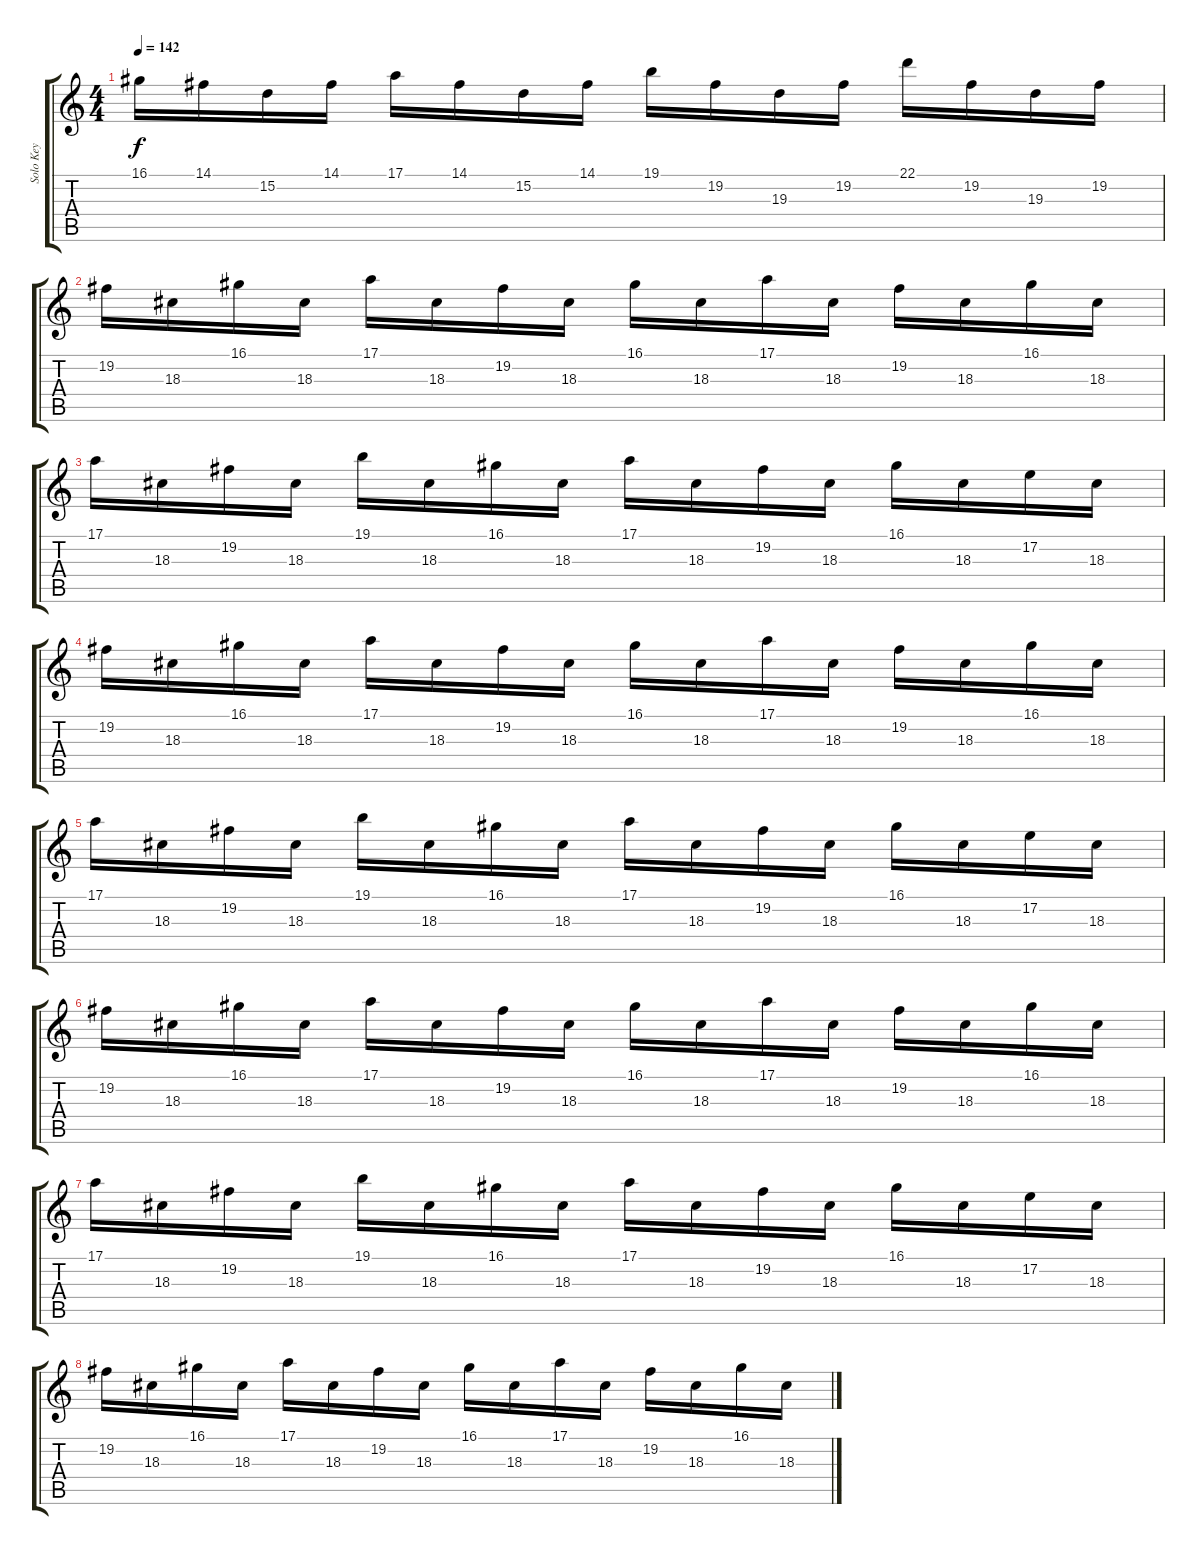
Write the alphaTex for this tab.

\track ("Solo Key" "Solo Key") {instrument lead2sawtooth}
\staff {score tabs}
\tuning (E4 B3 G3 D3 A2 E2) {hide}
\ts (4 4)
\tempo 142
\clef g2
\ks c
16.1.16{dy f} 14.1.16 15.2.16 14.1.16 17.1.16 14.1.16 15.2.16 14.1.16 19.1.16 19.2.16 19.3.16 19.2.16 22.1.16 19.2.16 19.3.16 19.2.16 |
19.2.16 18.3.16 16.1.16 18.3.16 17.1.16 18.3.16 19.2.16 18.3.16 16.1.16 18.3.16 17.1.16 18.3.16 19.2.16 18.3.16 16.1.16 18.3.16 |
17.1.16 18.3.16 19.2.16 18.3.16 19.1.16 18.3.16 16.1.16 18.3.16 17.1.16 18.3.16 19.2.16 18.3.16 16.1.16 18.3.16 17.2.16 18.3.16 |
19.2.16 18.3.16 16.1.16 18.3.16 17.1.16 18.3.16 19.2.16 18.3.16 16.1.16 18.3.16 17.1.16 18.3.16 19.2.16 18.3.16 16.1.16 18.3.16 |
17.1.16 18.3.16 19.2.16 18.3.16 19.1.16 18.3.16 16.1.16 18.3.16 17.1.16 18.3.16 19.2.16 18.3.16 16.1.16 18.3.16 17.2.16 18.3.16 |
19.2.16 18.3.16 16.1.16 18.3.16 17.1.16 18.3.16 19.2.16 18.3.16 16.1.16 18.3.16 17.1.16 18.3.16 19.2.16 18.3.16 16.1.16 18.3.16 |
17.1.16 18.3.16 19.2.16 18.3.16 19.1.16 18.3.16 16.1.16 18.3.16 17.1.16 18.3.16 19.2.16 18.3.16 16.1.16 18.3.16 17.2.16 18.3.16 |
19.2.16 18.3.16 16.1.16 18.3.16 17.1.16 18.3.16 19.2.16 18.3.16 16.1.16 18.3.16 17.1.16 18.3.16 19.2.16 18.3.16 16.1.16 18.3.16
